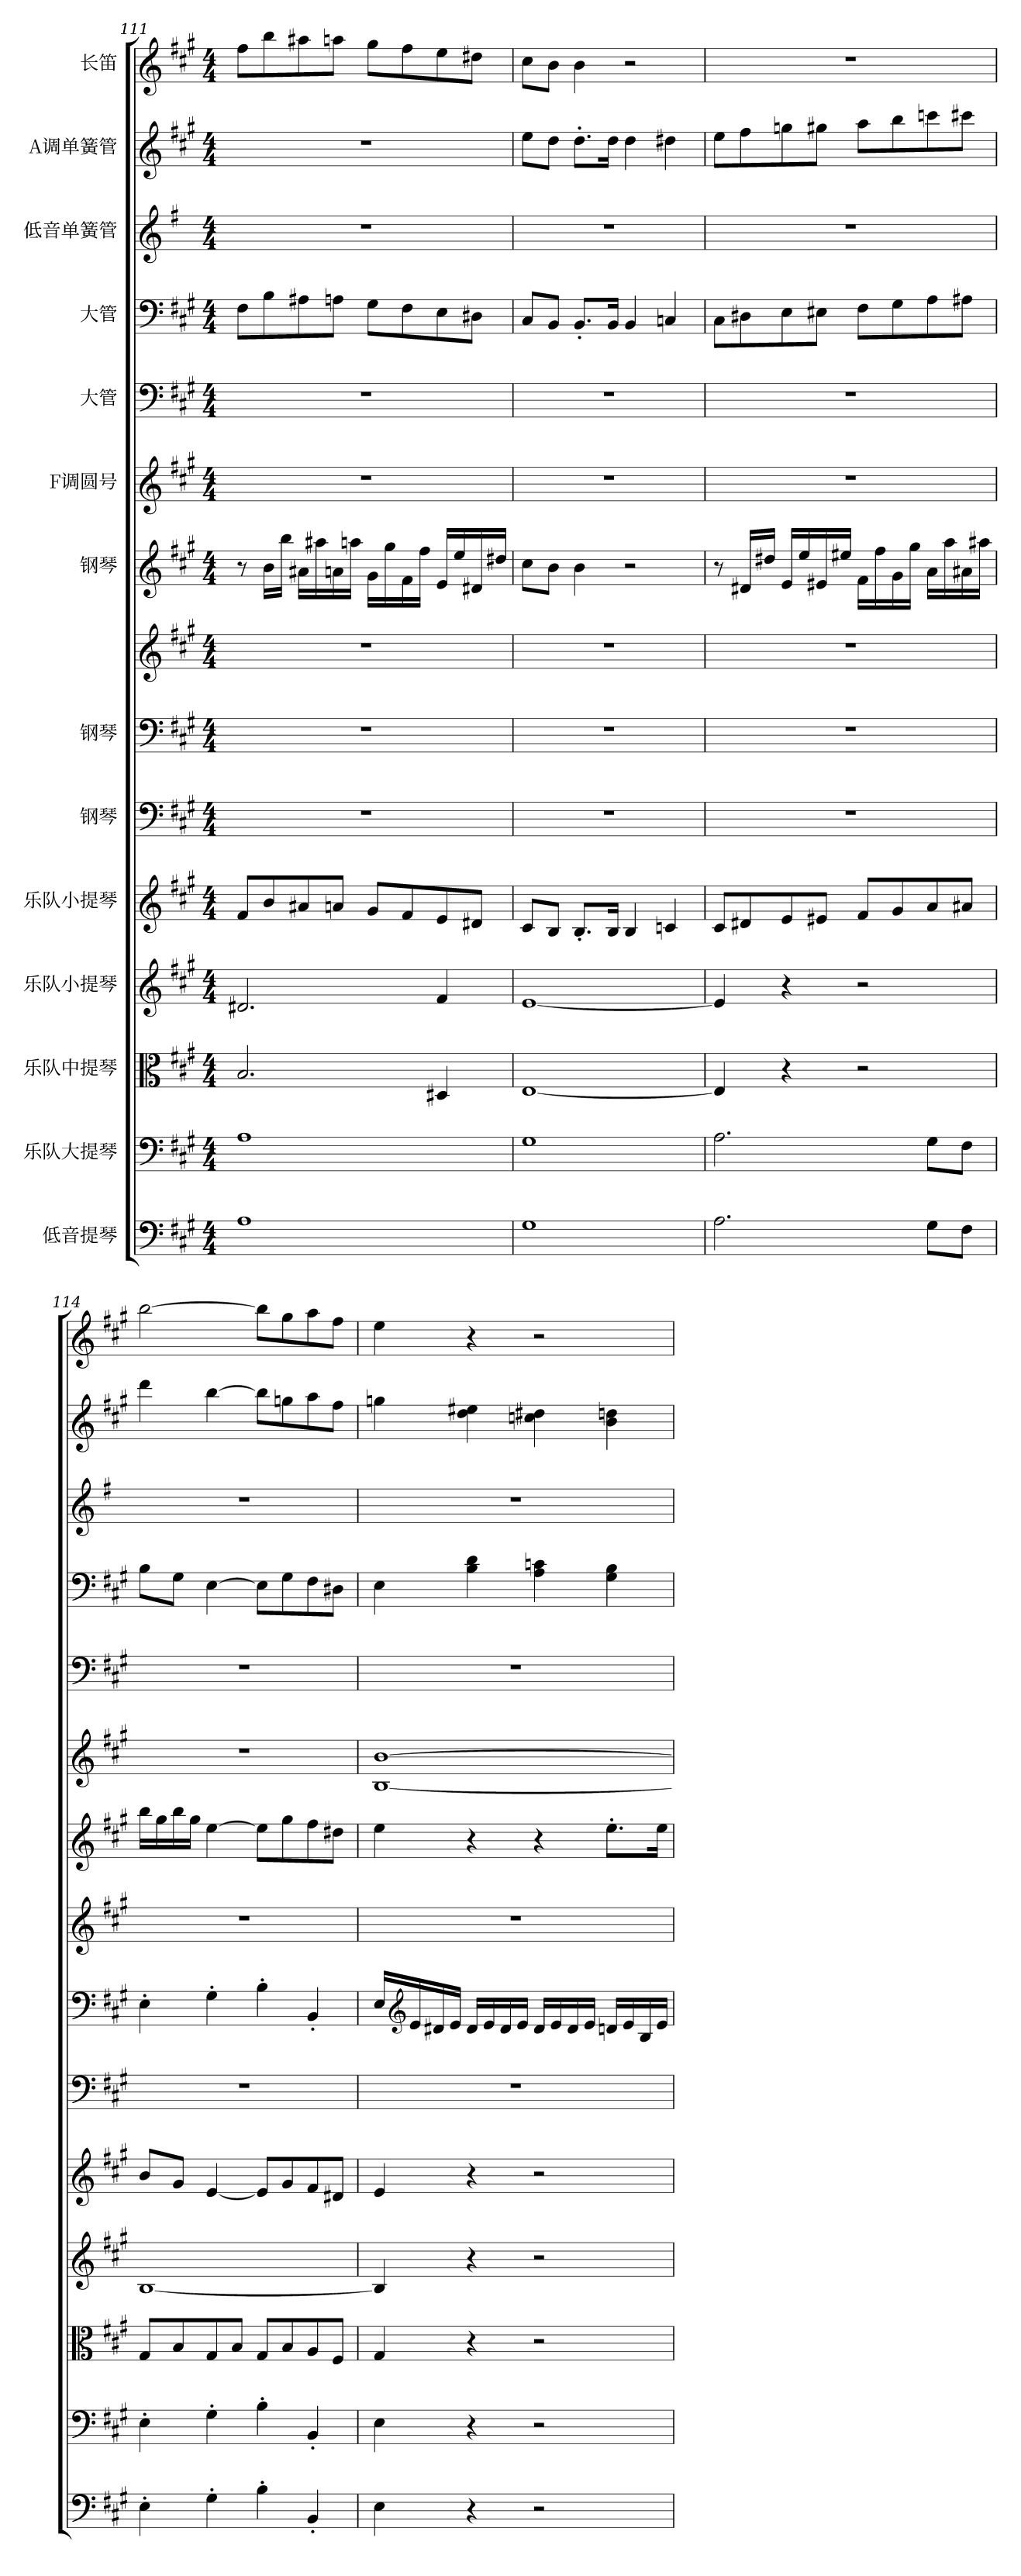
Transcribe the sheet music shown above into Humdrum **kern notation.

**kern	**kern	**kern	**kern	**kern	**kern	**kern	**kern	**kern	**kern	**kern	**kern	**kern	**kern	**kern
*part14	*part13	*part12	*part11	*part10	*part9	*part8	*part8	*part7	*part6	*part5	*part4	*part3	*part2	*part1
*staff15	*staff14	*staff13	*staff12	*staff11	*staff10	*staff9	*staff8	*staff7	*staff6	*staff5	*staff4	*staff3	*staff2	*staff1
*I"低音提琴	*I"乐队大提琴	*I"乐队中提琴	*I"乐队小提琴	*I"乐队小提琴	*I"钢琴	*I"钢琴	*	*I"钢琴	*I"F调圆号	*I"大管	*I"大管	*I"低音单簧管	*I"A调单簧管	*I"长笛
!!LO:PB:g=z
*clefF4	*clefF4	*clefC3	*clefG2	*clefG2	*clefF4	*clefF4	*clefG2	*clefG2	*clefG2	*clefF4	*clefF4	*clefG2	*clefG2	*clefG2
*ITrd7c12	*	*	*	*	*	*	*	*	*ITrd4c7	*	*	*ITrd8c14	*ITrd2c3	*
*k[f#c#g#]	*k[f#c#g#]	*k[f#c#g#]	*k[f#c#g#]	*k[f#c#g#]	*k[f#c#g#]	*k[f#c#g#]	*k[f#c#g#]	*k[f#c#g#]	*k[f#c#]	*k[f#c#g#]	*k[f#c#g#]	*k[f#]	*k[f#c#g#d#a#e#]	*k[f#c#g#]
*M4/4	*M4/4	*M4/4	*M4/4	*M4/4	*M4/4	*M4/4	*M4/4	*M4/4	*M4/4	*M4/4	*M4/4	*M4/4	*M4/4	*M4/4
=111	=111	=111	=111	=111	=111	=111	=111	=111	=111	=111	=111	=111	=111	=111
1AA	1A	2.B/	2.d#X/	8f#/L	1r	1r	1r	8r	1r	1r	8F#\L	1r	1r	8ff#\L
.	.	.	.	8b/	.	.	.	16b\LL	.	.	8B\	.	.	8bb\
.	.	.	.	.	.	.	.	16bb\JJ	.	.	.	.	.	.
.	.	.	.	8a#X/	.	.	.	16a#X\LL	.	.	8A#X\	.	.	8aa#X\
.	.	.	.	.	.	.	.	16aa#X\	.	.	.	.	.	.
.	.	.	.	8an/J	.	.	.	16an\	.	.	8An\J	.	.	8aan\J
.	.	.	.	.	.	.	.	16aan\JJ	.	.	.	.	.	.
.	.	.	.	8g#/L	.	.	.	16g#\LL	.	.	8G#\L	.	.	8gg#\L
.	.	.	.	.	.	.	.	16gg#\	.	.	.	.	.	.
.	.	.	.	8f#/	.	.	.	16f#\	.	.	8F#\	.	.	8ff#\
.	.	.	.	.	.	.	.	16ff#\JJ	.	.	.	.	.	.
.	.	4D#X/	4f#/	8e/	.	.	.	16e/LL	.	.	8E\	.	.	8ee\
.	.	.	.	.	.	.	.	16ee/	.	.	.	.	.	.
.	.	.	.	8d#X/J	.	.	.	16d#X/	.	.	8D#X\J	.	.	8dd#X\J
.	.	.	.	.	.	.	.	16dd#X/JJ	.	.	.	.	.	.
=112	=112	=112	=112	=112	=112	=112	=112	=112	=112	=112	=112	=112	=112	=112
1GG#	1G#	[1E	[1e	8c#/L	1r	1r	1r	8cc#\L	1r	1r	8C#/L	1r	8cc#\L	8cc#\L
.	.	.	.	8B/J	.	.	.	8b\J	.	.	8BB/J	.	8b\J	8b\J
.	.	.	.	8.B'/L	.	.	.	4b\	.	.	8.BB'/L	.	8.b'\L	4b\
.	.	.	.	16B/Jk	.	.	.	.	.	.	16BB/Jk	.	16b\Jk	.
.	.	.	.	4B/	.	.	.	2r	.	.	4BB/	.	4b\	2r
.	.	.	.	4cn/	.	.	.	.	.	.	4Cn/	.	4b#X\	.
!!LO:PB:g=z
=113	=113	=113	=113	=113	=113	=113	=113	=113	=113	=113	=113	=113	=113	=113
2.AA\	2.A\	4E/]	4e/]	8c#/L	1r	1r	1r	8r	1r	1r	8C#\L	1r	8cc#\L	1r
.	.	.	.	8d#X/	.	.	.	16d#X/LL	.	.	8D#X\	.	8dd#\	.
.	.	.	.	.	.	.	.	16dd#X/JJ	.	.	.	.	.	.
.	.	4r	4r	8e/	.	.	.	16e/LL	.	.	8E\	.	8een\	.
.	.	.	.	.	.	.	.	16ee/	.	.	.	.	.	.
.	.	.	.	8e#X/J	.	.	.	16e#X/	.	.	8E#X\J	.	8ee#X\J	.
.	.	.	.	.	.	.	.	16ee#X/JJ	.	.	.	.	.	.
.	.	2r	2r	8f#/L	.	.	.	16f#\LL	.	.	8F#\L	.	8ff#\L	.
.	.	.	.	.	.	.	.	16ff#\	.	.	.	.	.	.
.	.	.	.	8g#/	.	.	.	16g#\	.	.	8G#\	.	8gg#\	.
.	.	.	.	.	.	.	.	16gg#\JJ	.	.	.	.	.	.
8GG#\L	8G#\L	.	.	8a/	.	.	.	16a\LL	.	.	8A\	.	8aan\	.
.	.	.	.	.	.	.	.	16aa\	.	.	.	.	.	.
8FF#\J	8F#\J	.	.	8a#X/J	.	.	.	16a#X\	.	.	8A#X\J	.	8aa#X\J	.
.	.	.	.	.	.	.	.	16aa#X\JJ	.	.	.	.	.	.
=114	=114	=114	=114	=114	=114	=114	=114	=114	=114	=114	=114	=114	=114	=114
4EE'\	4E'\	8G#/L	[1B	8b/L	1r	4E'\	1r	16bb\LL	1r	1r	8B\L	1r	4bb\	[2bb\
.	.	.	.	.	.	.	.	16gg#\	.	.	.	.	.	.
.	.	8B/	.	8g#/J	.	.	.	16bb\	.	.	8G#\J	.	.	.
.	.	.	.	.	.	.	.	16gg#\JJ	.	.	.	.	.	.
4GG#'\	4G#'\	8G#/	.	[4e/	.	4G#'\	.	[4ee\	.	.	[4E\	.	[4gg#\	.
.	.	8B/J	.	.	.	.	.	.	.	.	.	.	.	.
4BB'\	4B'\	8G#/L	.	8e/L]	.	4B'\	.	8ee\L]	.	.	8E\L]	.	8gg#\L]	8bb\L]
.	.	8B/	.	8g#/	.	.	.	8gg#\	.	.	8G#\	.	8een\	8gg#\
4BBB'/	4BB'/	8A/	.	8f#/	.	4BB'/	.	8ff#\	.	.	8F#\	.	8ff#\	8aa\
.	.	8F#/J	.	8d#X/J	.	.	.	8dd#X\J	.	.	8D#X\J	.	8dd#\J	8ff#\J
!!LO:PB:g=z
=115	=115	=115	=115	=115	=115	=115	=115	=115	=115	=115	=115	=115	=115	=115
*	*	*	*	*	*	*	*	*	*	*	*	*	*	*MM122
4EE\	4E\	4G#/	4B/]	4e/	1r	16E/LL	1r	4ee\	[1E [1e	1r	4E\	1r	4een\	4ee\
*	*	*	*	*	*	*clefG2	*	*	*	*	*	*	*	*
.	.	.	.	.	.	16e/	.	.	.	.	.	.	.	.
.	.	.	.	.	.	16d#X/	.	.	.	.	.	.	.	.
.	.	.	.	.	.	16e/JJ	.	.	.	.	.	.	.	.
4r	4r	4r	4r	4r	.	16d#/LL	.	4r	.	.	4B\ 4d\	.	4b\ 4cc##X\	4r
.	.	.	.	.	.	16e/	.	.	.	.	.	.	.	.
.	.	.	.	.	.	16d#/	.	.	.	.	.	.	.	.
.	.	.	.	.	.	16e/JJ	.	.	.	.	.	.	.	.
2r	2r	2r	2r	2r	.	16d#/LL	.	4r	.	.	4A\ 4cn\	.	4an\ 4b#X\	2r
.	.	.	.	.	.	16e/	.	.	.	.	.	.	.	.
.	.	.	.	.	.	16d#/	.	.	.	.	.	.	.	.
.	.	.	.	.	.	16e/JJ	.	.	.	.	.	.	.	.
.	.	.	.	.	.	16dn/LL	.	8.ee'\L	.	.	4G#\ 4B\	.	4g#\ 4bn\	.
.	.	.	.	.	.	16e/	.	.	.	.	.	.	.	.
.	.	.	.	.	.	16B/	.	.	.	.	.	.	.	.
.	.	.	.	.	.	16e/JJ	.	16ee\Jk	.	.	.	.	.	.
=	=	=	=	=	=	=	=	=	=	=	=	=	=	=
*-	*-	*-	*-	*-	*-	*-	*-	*-	*-	*-	*-	*-	*-	*-
